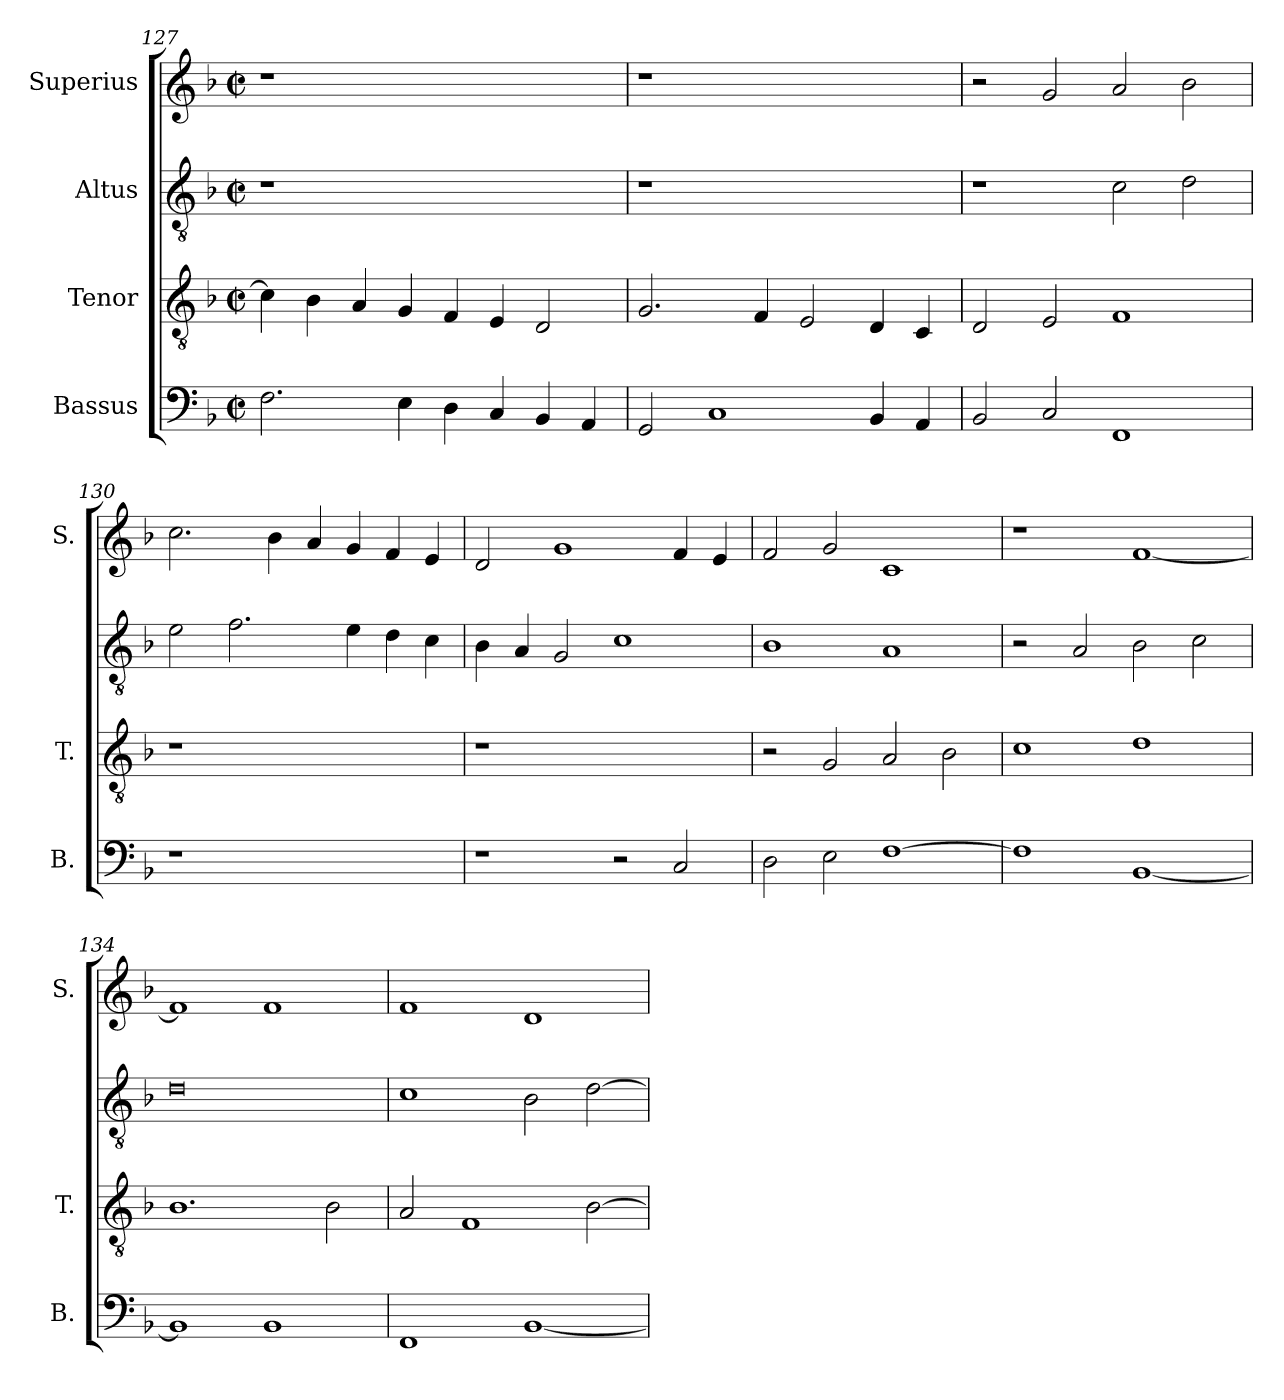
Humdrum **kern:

**kern	**kern	**kern	**kern
*part4	*part3	*part2	*part1
*staff4	*staff3	*staff2	*staff1
*I"Bassus	*I"Tenor	*I"Altus	*I"Superius
*I'B.	*I'T.	*	*I'S.
*clefF4	*clefGv2	*clefGv2	*clefG2
*	*ITrd7c12	*ITrd7c12	*
*k[b-]	*k[b-]	*k[b-]	*k[b-]
*F:	*F:	*F:	*F:
*M2/2	*M2/2	*M2/2	*M2/2
*met(c|)	*met(c|)	*met(c|)	*met(c|)
=127	=127	=127	=127
!	!	!LO:N:vis=1	!LO:N:vis=1
2.Fi\	4Ci\]	1r	1r
.	4BB-i\	.	.
.	4AAi/	.	.
4Ei\	4GGi/	.	.
4Di\	4FFi/	1ryy	1ryy
4Ci/	4EEi/	.	.
4BB-i/	2DDi/	.	.
4AAi/	.	.	.
=128	=128	=128	=128
!	!	!LO:N:vis=1	!LO:N:vis=1
2GGi/	2.GGi/	1r	1r
1Ci	.	.	.
.	4FFi/	.	.
.	2EEi/	1ryy	1ryy
4BB-i/	4DDi/	.	.
4AAi/	4CCi/	.	.
=129	=129	=129	=129
2BB-i/	2DDi/	1r	2r
2Ci/	2EEi/	.	2gi/
1FFi	1FFi	2Ci\	2ai/
.	.	2Di\	2b-i\
!!LO:PB:g=z
=130	=130	=130	=130
!LO:N:vis=1	!LO:N:vis=1	!	!
1r	1r	2Ei\	2.cci\
.	.	2.Fi\	.
.	.	.	4b-i\
1ryy	1ryy	.	4ai/
.	.	4Ei\	4gi/
.	.	4Di\	4fi/
.	.	4Ci\	4ei/
=131	=131	=131	=131
!	!LO:N:vis=1	!	!
1r	1r	4BB-i\	2di/
.	.	4AAi/	.
.	.	2GGi/	1gi
2r	1ryy	1Ci	.
2Ci/	.	.	4fi/
.	.	.	4ei/
=132	=132	=132	=132
2Di\	2r	1BB-i	2fi/
2Ei\	2GGi/	.	2gi/
[>1Fi	2AAi/	1AAi	1ci
.	2BB-i\	.	.
=133	=133	=133	=133
1Fi]	1Ci	2r	1r
.	.	2AAi/	.
[<1BB-i	1Di	2BB-i\	[<1fi
.	.	2Ci\	.
=134	=134	=134	=134
1BB-i]	1.BB-i	0Di	1fi]
1BB-i	.	.	1fi
.	2BB-i\	.	.
!!LO:LB:g=z
=135	=135	=135	=135
1FFi	2AAi/	1Ci	1fi
.	1FFi	.	.
[<1BB-i	.	2BB-i\	1di
.	[>2BB-i\	[>2Di\	.
=	=	=	=
*-	*-	*-	*-
